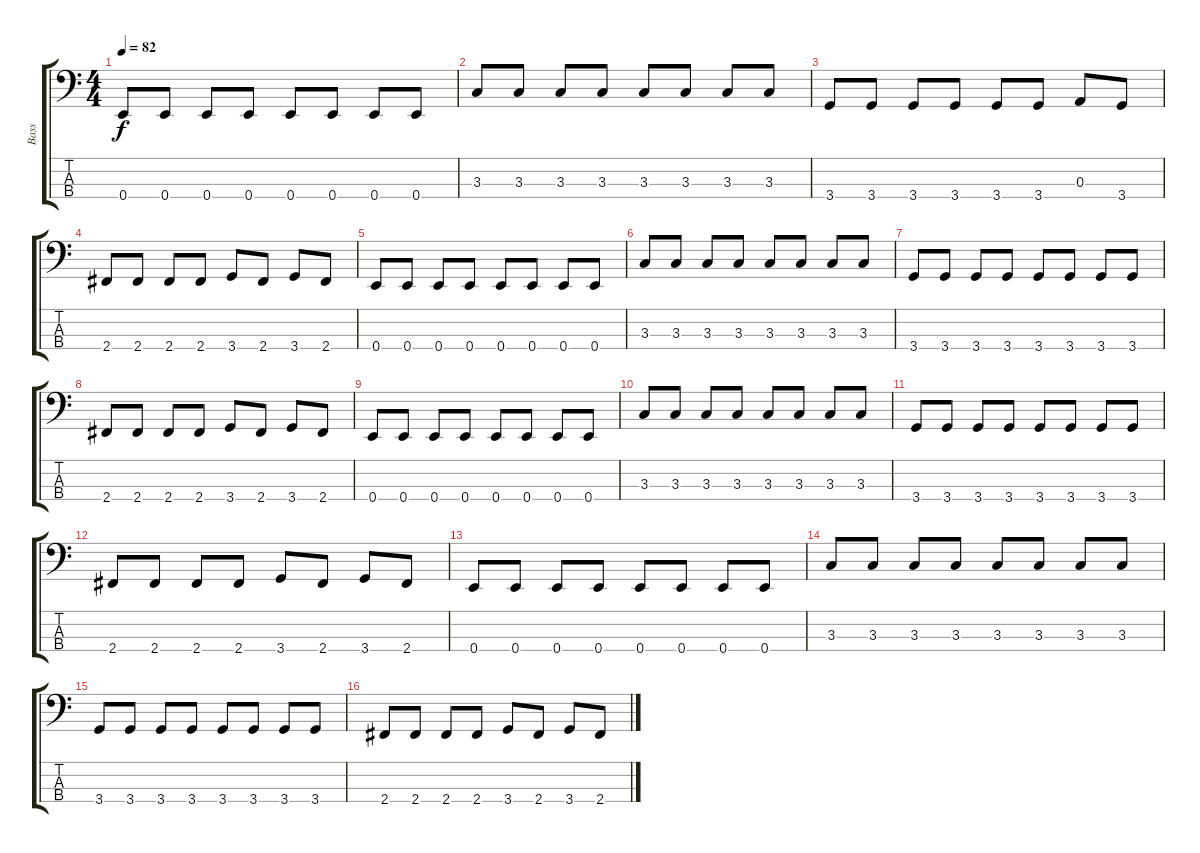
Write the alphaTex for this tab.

\track ("Bass" "Bass") {instrument electricbassfinger}
\staff {score tabs}
\tuning (G2 D2 A1 E1) {hide}
\ts (4 4)
\tempo 82
\clef f4
\ks c
0.4.8{dy f} 0.4.8 0.4.8 0.4.8 0.4.8 0.4.8 0.4.8 0.4.8 |
3.3.8 3.3.8 3.3.8 3.3.8 3.3.8 3.3.8 3.3.8 3.3.8 |
3.4.8 3.4.8 3.4.8 3.4.8 3.4.8 3.4.8 0.3.8 3.4.8 |
2.4.8 2.4.8 2.4.8 2.4.8 3.4.8 2.4.8 3.4.8 2.4.8 |
0.4.8 0.4.8 0.4.8 0.4.8 0.4.8 0.4.8 0.4.8 0.4.8 |
3.3.8 3.3.8 3.3.8 3.3.8 3.3.8 3.3.8 3.3.8 3.3.8 |
3.4.8 3.4.8 3.4.8 3.4.8 3.4.8 3.4.8 3.4.8 3.4.8 |
2.4.8 2.4.8 2.4.8 2.4.8 3.4.8 2.4.8 3.4.8 2.4.8 |
0.4.8 0.4.8 0.4.8 0.4.8 0.4.8 0.4.8 0.4.8 0.4.8 |
3.3.8 3.3.8 3.3.8 3.3.8 3.3.8 3.3.8 3.3.8 3.3.8 |
3.4.8 3.4.8 3.4.8 3.4.8 3.4.8 3.4.8 3.4.8 3.4.8 |
2.4.8 2.4.8 2.4.8 2.4.8 3.4.8 2.4.8 3.4.8 2.4.8 |
0.4.8 0.4.8 0.4.8 0.4.8 0.4.8 0.4.8 0.4.8 0.4.8 |
3.3.8 3.3.8 3.3.8 3.3.8 3.3.8 3.3.8 3.3.8 3.3.8 |
3.4.8 3.4.8 3.4.8 3.4.8 3.4.8 3.4.8 3.4.8 3.4.8 |
2.4.8 2.4.8 2.4.8 2.4.8 3.4.8 2.4.8 3.4.8 2.4.8
